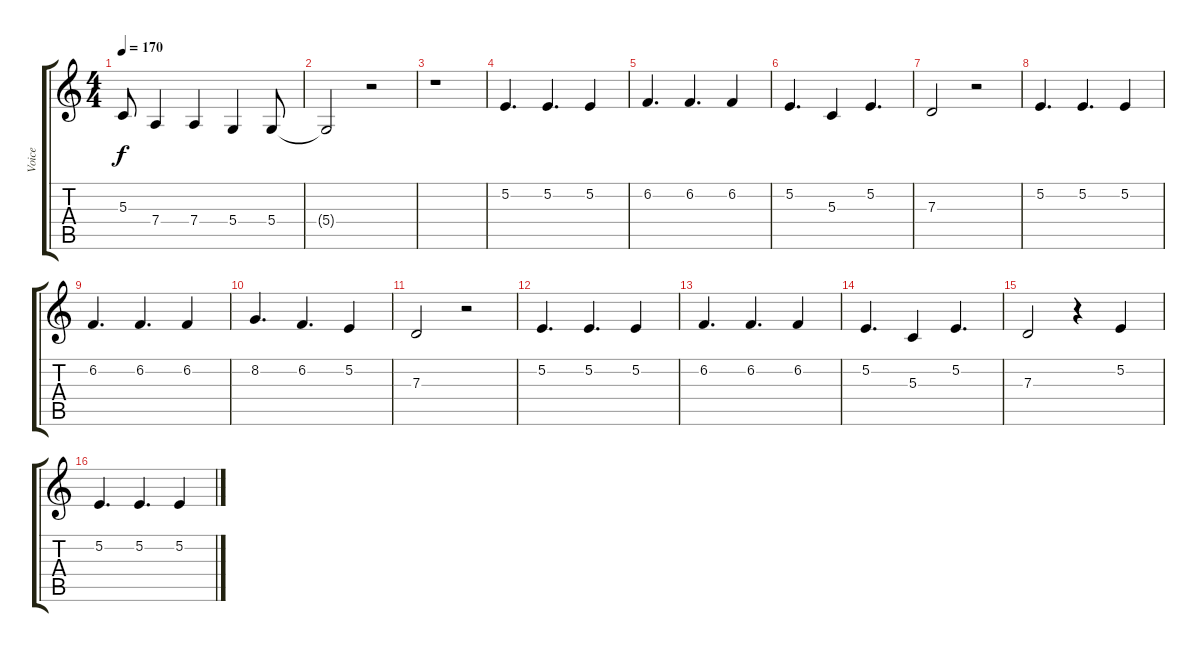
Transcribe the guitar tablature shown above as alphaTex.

\track ("Voice" "Voice") {instrument lead2sawtooth}
\staff {score tabs}
\tuning (E4 B3 G3 D3 A2 E2) {hide}
\ts (4 4)
\tempo 170
\clef g2
\ks c
5.3{t}.8{dy f} 7.4.4 7.4.4 5.4.4 5.4.8 |
5.4{t}.2 r.2 |
r.1 |
5.2.4{d} 5.2.4{d} 5.2.4 |
6.2.4{d} 6.2.4{d} 6.2.4 |
5.2.4{d} 5.3.4 5.2.4{d} |
7.3.2 r.2 |
5.2.4{d} 5.2.4{d} 5.2.4 |
6.2.4{d} 6.2.4{d} 6.2.4 |
8.2.4{d} 6.2.4{d} 5.2.4 |
7.3.2 r.2 |
5.2.4{d} 5.2.4{d} 5.2.4 |
6.2.4{d} 6.2.4{d} 6.2.4 |
5.2.4{d} 5.3.4 5.2.4{d} |
7.3.2 r.4 5.2.4 |
5.2.4{d} 5.2.4{d} 5.2.4
